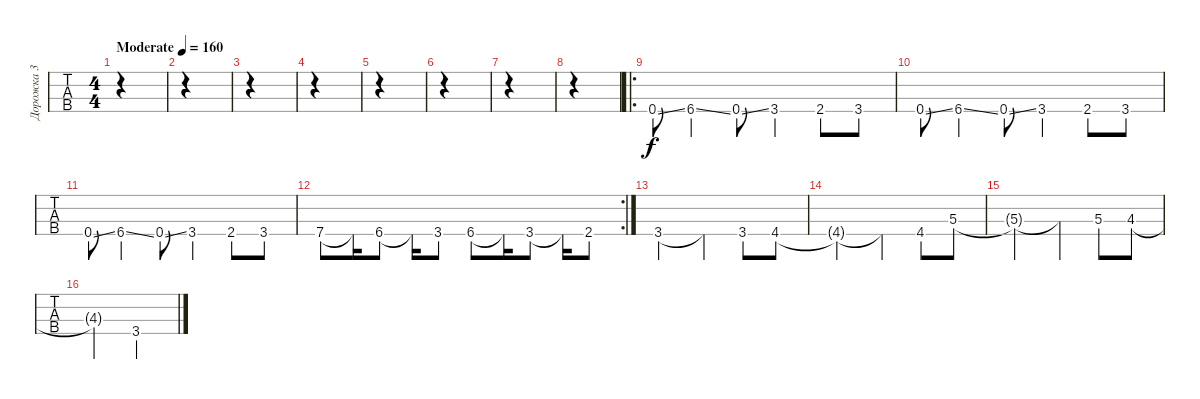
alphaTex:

\track ("Дорожка 3" "Дорожка 3") {instrument overdrivenguitar}
\staff {tabs}
\tuning (G2 D2 A1 D1) {hide}
\ts (4 4)
\tempo (160 "Moderate")
\clef f4
\ks c
|
|
|
|
|
|
|
|
\ro
0.4{ss}.8 6.4{ss}.4 0.4{ss}.8 3.4.4 2.4.8 3.4.8 |
0.4{ss}.8 6.4{ss}.4 0.4{ss}.8 3.4.4 2.4.8 3.4.8 |
0.4{ss}.8 6.4{ss}.4 0.4{ss}.8 3.4.4 2.4.8 3.4.8 |
\rc 2
7.4.8 7.4{t}.16 6.4.8 6.4{t}.16 3.4.8 6.4.8 6.4{t}.16 3.4.8 3.4{t}.16 2.4.8 |
3.4.2 3.4{t}.4 3.4.8 4.4.8 |
4.4{t}.2 4.4{t}.4 4.4.8 5.3.8 |
5.3{t}.2 5.3{t}.4 5.3.8 4.3.8 |
4.3{t}.2 3.4.2
